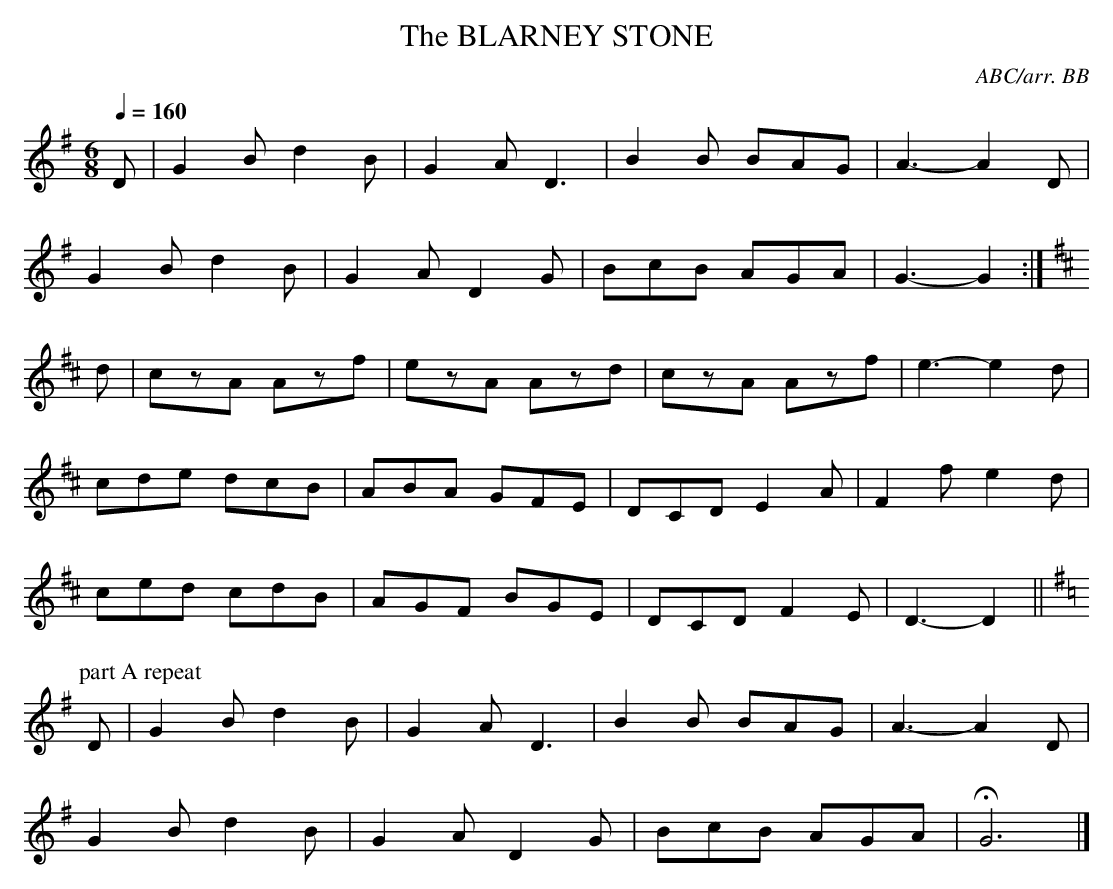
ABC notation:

X:1
T:BLARNEY STONE, The
C:ABC/arr. BB
Q:1/4=160
L:1/8
M:6/8
K:G
D|G2B d2B|G2A D3|B2B BAG|A3-A2D|
G2B d2B|G2A D2G|BcB AGA|G3-G2 :|
K:D
d|czA Azf|ezA Azd|czA Azf|e3-e2d|
cde dcB|ABA GFE|DCD E2A|F2f e2d|
ced cdB|AGF BGE|DCD F2E|D3-D2||
P:part A repeat
K:G
D|G2B d2B|G2A D3|B2B BAG|A3-A2D|
G2B d2B|G2A D2G|BcB AGA|HG6 |]
